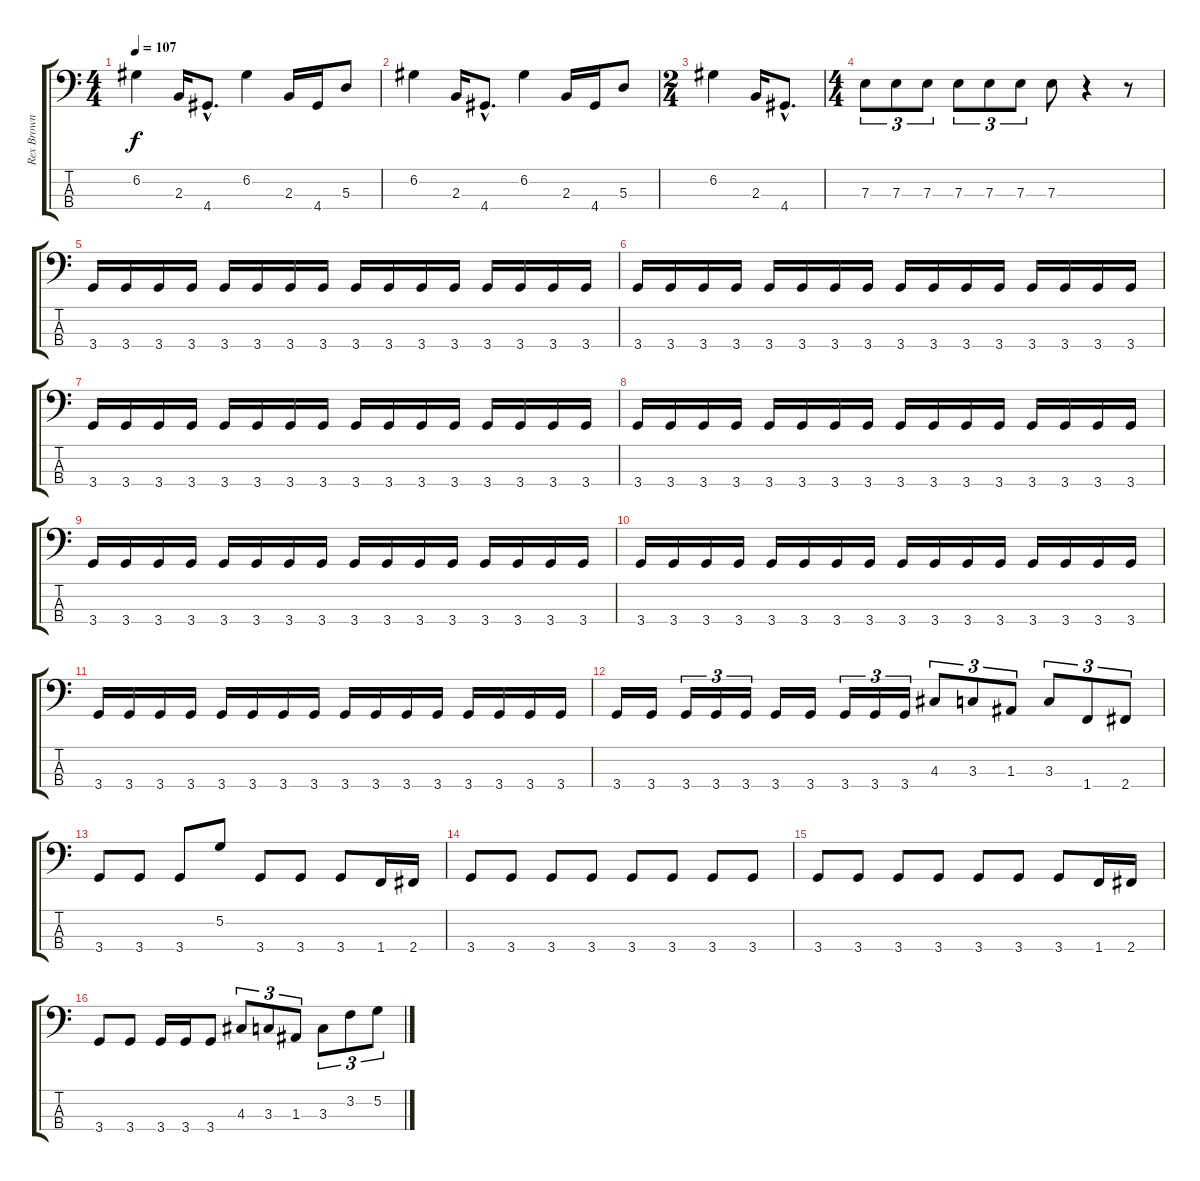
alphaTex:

\track ("Rex Brown" "Rex Brown") {instrument electricbasspick}
\staff {score tabs}
\tuning (G2 D2 A1 E1) {hide}
\ts (4 4)
\tempo 107
\clef f4
\ks c
6.2.4{dy f} 2.3.16 4.4{hac}.8{d} 6.2.4 2.3.16 4.4.16 5.3.8 |
6.2.4 2.3.16 4.4{hac}.8{d} 6.2.4 2.3.16 4.4.16 5.3.8 |
\ts (2 4)
6.2.4 2.3.16 4.4{hac}.8{d} |
\ts (4 4)
7.3.8{tu (3 2)} 7.3.8{tu (3 2)} 7.3.8{tu (3 2)} 7.3.8{tu (3 2)} 7.3.8{tu (3 2)} 7.3.8{tu (3 2)} 7.3.8 r.4 r.8 |
3.4.16 3.4.16 3.4.16 3.4.16 3.4.16 3.4.16 3.4.16 3.4.16 3.4.16 3.4.16 3.4.16 3.4.16 3.4.16 3.4.16 3.4.16 3.4.16 |
3.4.16 3.4.16 3.4.16 3.4.16 3.4.16 3.4.16 3.4.16 3.4.16 3.4.16 3.4.16 3.4.16 3.4.16 3.4.16 3.4.16 3.4.16 3.4.16 |
3.4.16 3.4.16 3.4.16 3.4.16 3.4.16 3.4.16 3.4.16 3.4.16 3.4.16 3.4.16 3.4.16 3.4.16 3.4.16 3.4.16 3.4.16 3.4.16 |
3.4.16 3.4.16 3.4.16 3.4.16 3.4.16 3.4.16 3.4.16 3.4.16 3.4.16 3.4.16 3.4.16 3.4.16 3.4.16 3.4.16 3.4.16 3.4.16 |
3.4.16 3.4.16 3.4.16 3.4.16 3.4.16 3.4.16 3.4.16 3.4.16 3.4.16 3.4.16 3.4.16 3.4.16 3.4.16 3.4.16 3.4.16 3.4.16 |
3.4.16 3.4.16 3.4.16 3.4.16 3.4.16 3.4.16 3.4.16 3.4.16 3.4.16 3.4.16 3.4.16 3.4.16 3.4.16 3.4.16 3.4.16 3.4.16 |
3.4.16 3.4.16 3.4.16 3.4.16 3.4.16 3.4.16 3.4.16 3.4.16 3.4.16 3.4.16 3.4.16 3.4.16 3.4.16 3.4.16 3.4.16 3.4.16 |
3.4.16 3.4.16 3.4.16{tu (3 2)} 3.4.16{tu (3 2)} 3.4.16{tu (3 2)} 3.4.16 3.4.16 3.4.16{tu (3 2)} 3.4.16{tu (3 2)} 3.4.16{tu (3 2)} 4.3.8{tu (3 2)} 3.3.8{tu (3 2)} 1.3.8{tu (3 2)} 3.3.8{tu (3 2)} 1.4.8{tu (3 2)} 2.4.8{tu (3 2)} |
3.4.8 3.4.8 3.4.8 5.2.8 3.4.8 3.4.8 3.4.8 1.4.16 2.4.16 |
3.4.8 3.4.8 3.4.8 3.4.8 3.4.8 3.4.8 3.4.8 3.4.8 |
3.4.8 3.4.8 3.4.8 3.4.8 3.4.8 3.4.8 3.4.8 1.4.16 2.4.16 |
3.4.8 3.4.8 3.4.16 3.4.16 3.4.8 4.3.8{tu (3 2)} 3.3.8{tu (3 2)} 1.3.8{tu (3 2)} 3.3.8{tu (3 2)} 3.2.8{tu (3 2)} 5.2.8{tu (3 2)}
